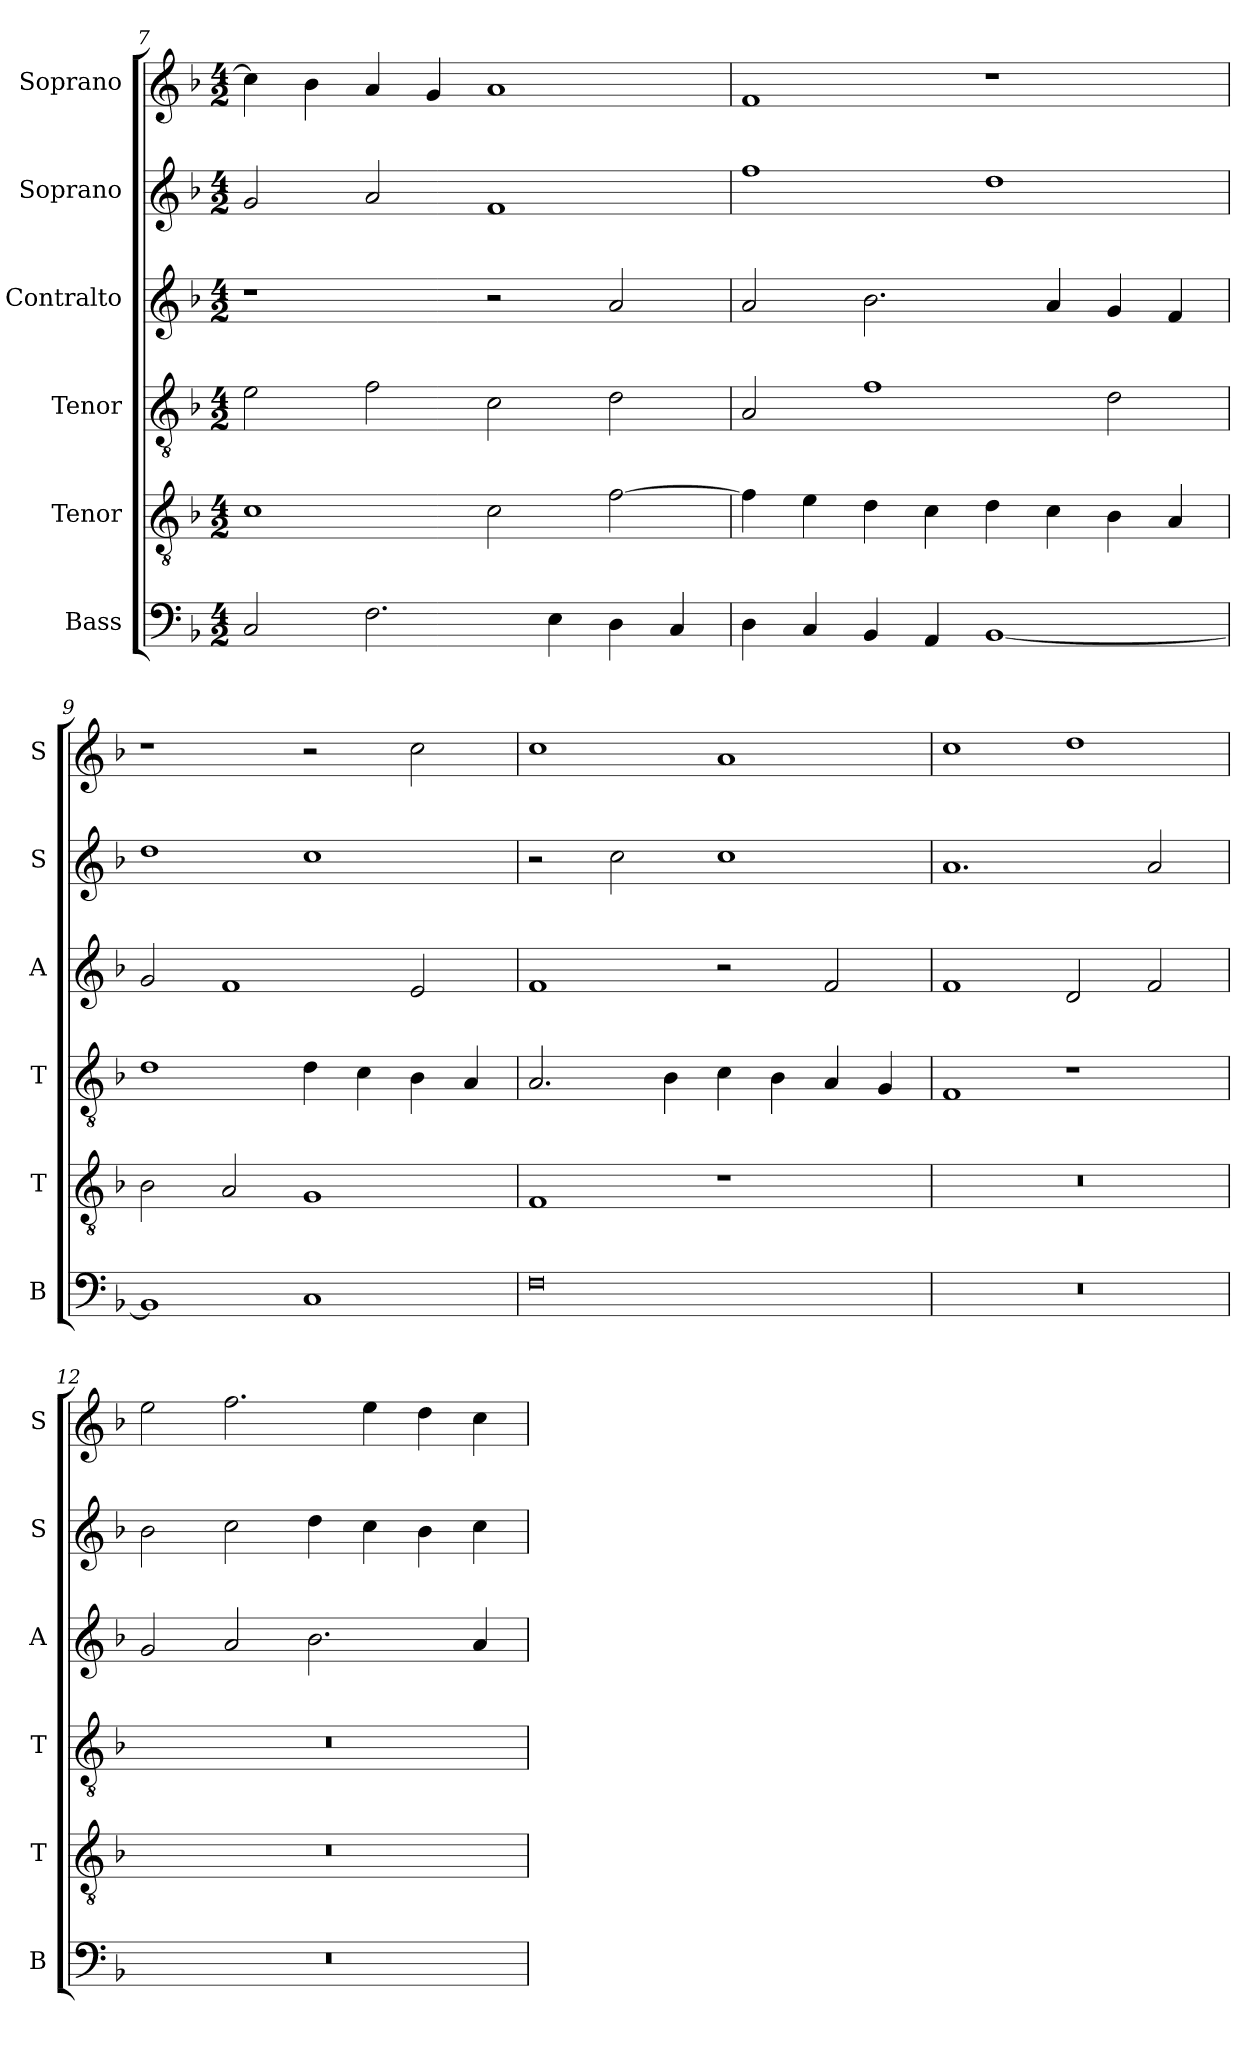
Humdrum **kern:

**kern	**kern	**kern	**kern	**kern	**kern
*part6	*part5	*part4	*part3	*part2	*part1
*staff6	*staff5	*staff4	*staff3	*staff2	*staff1
*I"Bass	*I"Tenor	*I"Tenor	*I"Contralto	*I"Soprano	*I"Soprano
*I'B	*I'T	*I'T	*I'A	*I'S	*I'S
*clefF4	*clefGv2	*clefGv2	*clefG2	*clefG2	*clefG2
*k[b-]	*k[b-]	*k[b-]	*k[b-]	*k[b-]	*k[b-]
*F:ion	*F:ion	*F:ion	*F:ion	*F:ion	*F:ion
*M4/2	*M4/2	*M4/2	*M4/2	*M4/2	*M4/2
=7	=7	=7	=7	=7	=7
2C	1c	2e	1r	2g	4cc]
.	.	.	.	.	4b-
2.F	.	2f	.	2a	4a
.	.	.	.	.	4g
.	2c	2c	2r	1f	1a
4E	.	.	.	.	.
4D	[2f	2d	2a	.	.
4C	.	.	.	.	.
=8	=8	=8	=8	=8	=8
4D	4f]	2A	2a	1ff	1f
4C	4e	.	.	.	.
4BB-	4d	1f	2.b-	.	.
4AA	4c	.	.	.	.
[1BB-	4d	.	.	1dd	1r
.	4c	.	4a	.	.
.	4B-	2d	4g	.	.
.	4A	.	4f	.	.
=9	=9	=9	=9	=9	=9
1BB-]	2B-	1d	2g	1dd	1r
.	2A	.	1f	.	.
1C	1G	4d	.	1cc	2r
.	.	4c	.	.	.
.	.	4B-	2e	.	2cc
.	.	4A	.	.	.
=10	=10	=10	=10	=10	=10
0F	1F	2.A	1f	2r	1cc
.	.	.	.	2cc	.
.	.	4B-	.	.	.
.	1r	4c	2r	1cc	1a
.	.	4B-	.	.	.
.	.	4A	2f	.	.
.	.	4G	.	.	.
=11	=11	=11	=11	=11	=11
0r	0r	1F	1f	1.a	1cc
.	.	1r	2d	.	1dd
.	.	.	2f	2a	.
=12	=12	=12	=12	=12	=12
0r	0r	0r	2g	2b-	2ee
.	.	.	2a	2cc	2.ff
.	.	.	2.b-	4dd	.
.	.	.	.	4cc	4ee
.	.	.	.	4b-	4dd
.	.	.	4a	4cc	4cc
=	=	=	=	=	=
*-	*-	*-	*-	*-	*-
